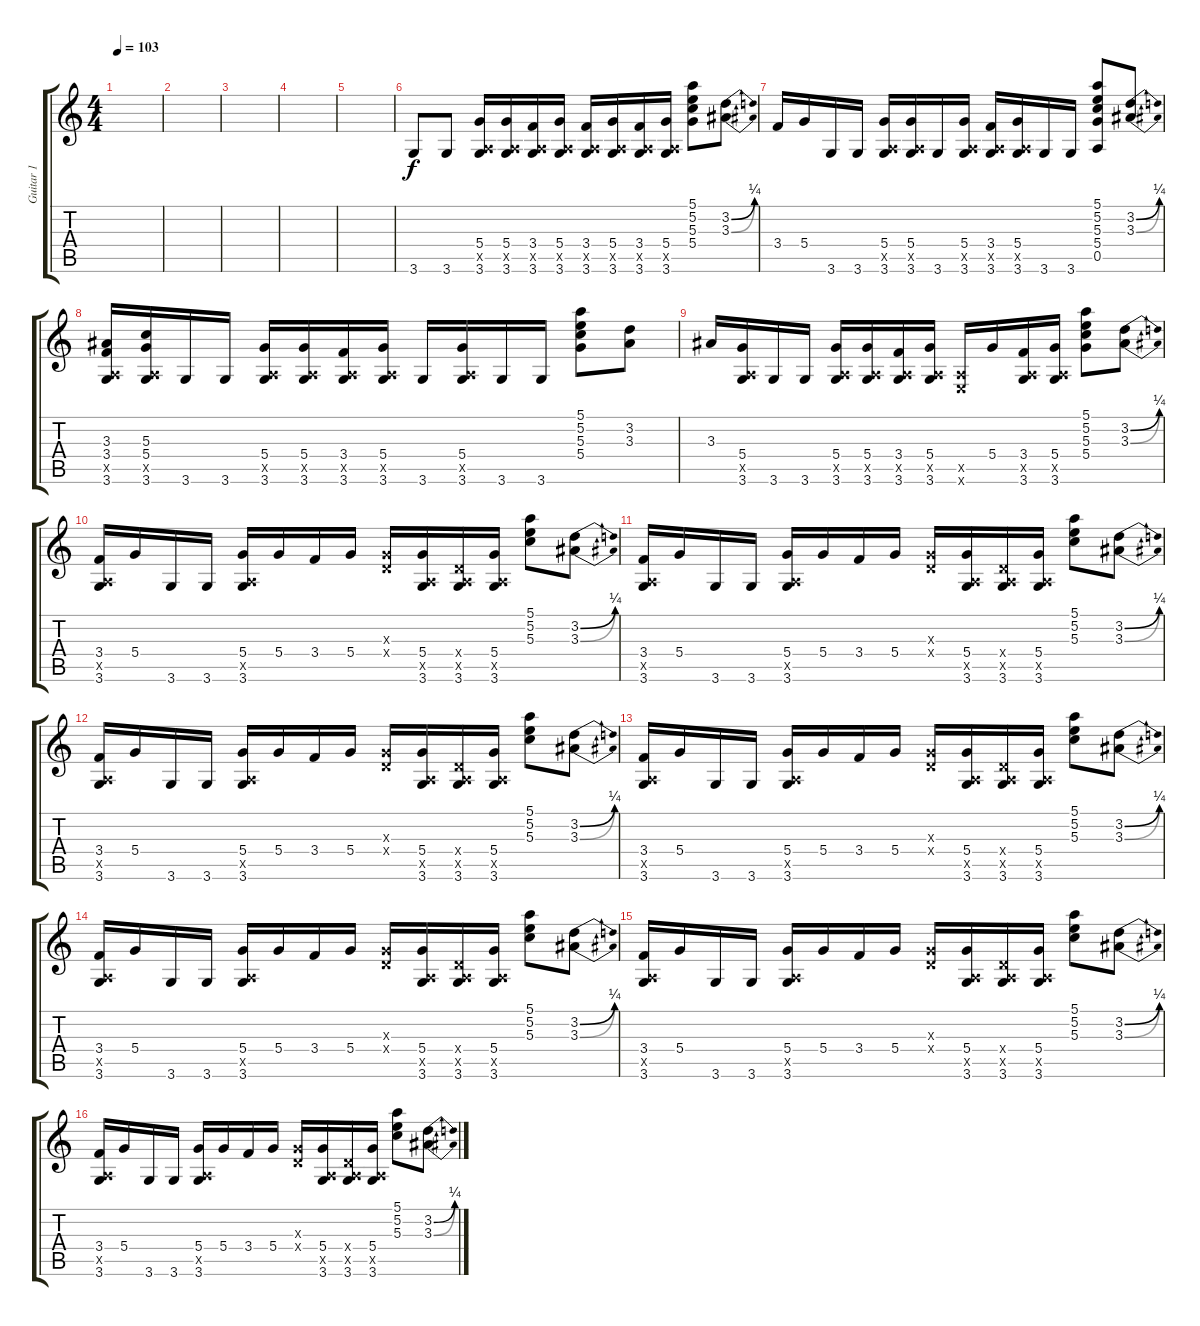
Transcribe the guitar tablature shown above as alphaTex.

\track ("Guitar 1" "Guitar 1") {instrument electricguitarclean}
\staff {score tabs}
\tuning (E4 B3 G3 D3 A2 E2) {hide}
\ts (4 4)
\tempo 103
\clef g2
\ks c
|
|
|
|
|
3.6.8 3.6.8 (5.4 0.5{x} 3.6).16 (5.4 0.5{x} 3.6).16 (3.4 0.5{x} 3.6).16 (5.4 0.5{x} 3.6).16 (3.4 0.5{x} 3.6).16 (5.4 0.5{x} 3.6).16 (3.4 0.5{x} 3.6).16 (5.4 0.5{x} 3.6).16 (5.1 5.2 5.3 5.4).8 (3.2{be (bend 0 0 60 1)} 3.3{be (bend 0 0 60 1)}).8 |
3.4.16 5.4.16 3.6.16 3.6.16 (5.4 0.5{x} 3.6).16 (5.4 0.5{x} 3.6).16 3.6.16 (5.4 0.5{x} 3.6).16 (3.4 0.5{x} 3.6).16 (5.4 0.5{x} 3.6).16 3.6.16 3.6.16 (5.1 5.2 5.3 5.4 0.5).8 (3.2{be (bend 0 0 60 1)} 3.3{be (bend 0 0 60 1)}).8 |
(3.3 3.4 0.5{x} 3.6).16 (5.3 5.4 0.5{x} 3.6).16 3.6.16 3.6.16 (5.4 0.5{x} 3.6).16 (5.4 0.5{x} 3.6).16 (3.4 0.5{x} 3.6).16 (5.4 0.5{x} 3.6).16 3.6.16 (5.4 0.5{x} 3.6).16 3.6.16 3.6.16 (5.1 5.2 5.3 5.4).8 (3.2 3.3).8 |
3.3.16 (5.4 0.5{x} 3.6).16 3.6.16 3.6.16 (5.4 0.5{x} 3.6).16 (5.4 0.5{x} 3.6).16 (3.4 0.5{x} 3.6).16 (5.4 0.5{x} 3.6).16 (0.5{x} 0.6{x}).16 5.4.16 (3.4 0.5{x} 3.6).16 (5.4 0.5{x} 3.6).16 (5.1 5.2 5.3 5.4).8 (3.2{be (bend 0 0 60 1)} 3.3{be (bend 0 0 60 1)}).8 |
(3.4 0.5{x} 3.6).16 5.4.16 3.6.16 3.6.16 (5.4 0.5{x} 3.6).16 5.4.16 3.4.16 5.4.16 (0.3{x} 0.4{x}).16 (5.4 0.5{x} 3.6).16 (0.4{x} 0.5{x} 3.6).16 (5.4 0.5{x} 3.6).16 (5.1 5.2 5.3).8 (3.2{be (bend 0 0 60 1)} 3.3{be (bend 0 0 60 1)}).8 |
(3.4 0.5{x} 3.6).16 5.4.16 3.6.16 3.6.16 (5.4 0.5{x} 3.6).16 5.4.16 3.4.16 5.4.16 (0.3{x} 0.4{x}).16 (5.4 0.5{x} 3.6).16 (0.4{x} 0.5{x} 3.6).16 (5.4 0.5{x} 3.6).16 (5.1 5.2 5.3).8 (3.2{be (bend 0 0 60 1)} 3.3{be (bend 0 0 60 1)}).8 |
(3.4 0.5{x} 3.6).16 5.4.16 3.6.16 3.6.16 (5.4 0.5{x} 3.6).16 5.4.16 3.4.16 5.4.16 (0.3{x} 0.4{x}).16 (5.4 0.5{x} 3.6).16 (0.4{x} 0.5{x} 3.6).16 (5.4 0.5{x} 3.6).16 (5.1 5.2 5.3).8 (3.2{be (bend 0 0 60 1)} 3.3{be (bend 0 0 60 1)}).8 |
(3.4 0.5{x} 3.6).16 5.4.16 3.6.16 3.6.16 (5.4 0.5{x} 3.6).16 5.4.16 3.4.16 5.4.16 (0.3{x} 0.4{x}).16 (5.4 0.5{x} 3.6).16 (0.4{x} 0.5{x} 3.6).16 (5.4 0.5{x} 3.6).16 (5.1 5.2 5.3).8 (3.2{be (bend 0 0 60 1)} 3.3{be (bend 0 0 60 1)}).8 |
(3.4 0.5{x} 3.6).16 5.4.16 3.6.16 3.6.16 (5.4 0.5{x} 3.6).16 5.4.16 3.4.16 5.4.16 (0.3{x} 0.4{x}).16 (5.4 0.5{x} 3.6).16 (0.4{x} 0.5{x} 3.6).16 (5.4 0.5{x} 3.6).16 (5.1 5.2 5.3).8 (3.2{be (bend 0 0 60 1)} 3.3{be (bend 0 0 60 1)}).8 |
(3.4 0.5{x} 3.6).16 5.4.16 3.6.16 3.6.16 (5.4 0.5{x} 3.6).16 5.4.16 3.4.16 5.4.16 (0.3{x} 0.4{x}).16 (5.4 0.5{x} 3.6).16 (0.4{x} 0.5{x} 3.6).16 (5.4 0.5{x} 3.6).16 (5.1 5.2 5.3).8 (3.2{be (bend 0 0 60 1)} 3.3{be (bend 0 0 60 1)}).8 |
(3.4 0.5{x} 3.6).16 5.4.16 3.6.16 3.6.16 (5.4 0.5{x} 3.6).16 5.4.16 3.4.16 5.4.16 (0.3{x} 0.4{x}).16 (5.4 0.5{x} 3.6).16 (0.4{x} 0.5{x} 3.6).16 (5.4 0.5{x} 3.6).16 (5.1 5.2 5.3).8 (3.2{be (bend 0 0 60 1)} 3.3{be (bend 0 0 60 1)}).8
